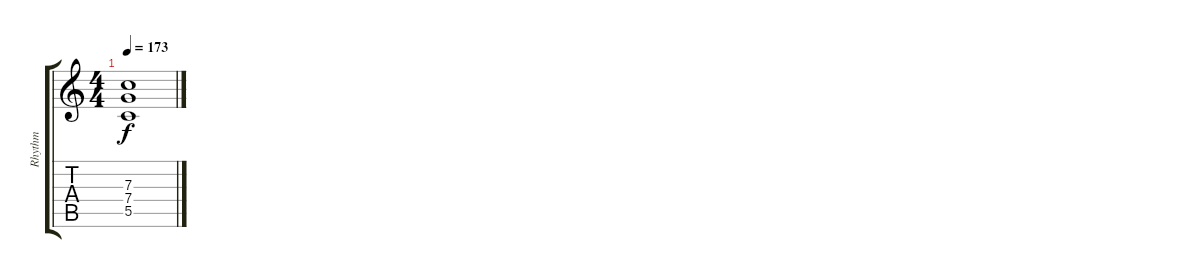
\track ("Rhythm" "Rhythm") {instrument distortionguitar}
\staff {score tabs}
\tuning (D4 A3 F3 C3 G2 C2) {hide}
\ts (4 4)
\tempo 173
\clef g2
\ks c
(7.3{t} 7.4{t} 5.5{t}).1{dy f}
